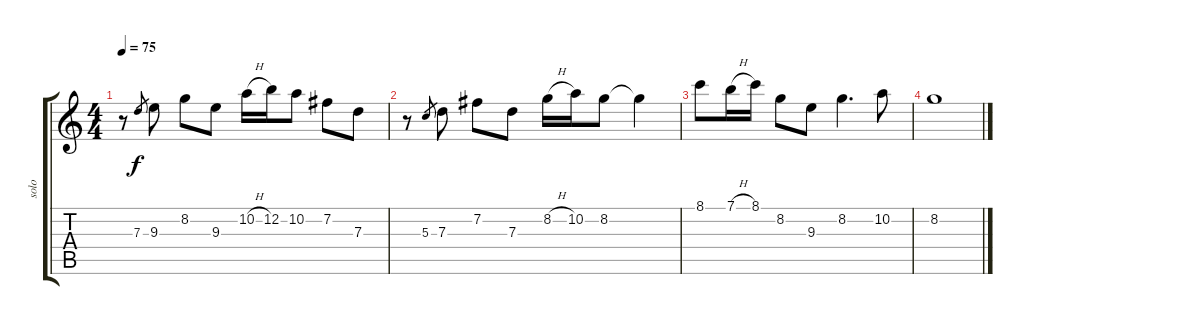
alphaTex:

\track ("solo" "solo") {instrument electricguitarjazz}
\staff {score tabs}
\tuning (E4 B3 G3 D3 A2 E2) {hide}
\ts (4 4)
\tempo 75
\clef g2
\ks c
r.8{dy f} 7.3.8{gr} 9.3.8 8.2.8 9.3.8 10.2{h}.16 12.2.16 10.2.8 7.2.8 7.3.8 |
r.8 5.3.8{gr} 7.3.8 7.2.8 7.3.8 8.2{h}.16 10.2.16 8.2.8 8.2{t}.4 |
8.1.8 7.1{h}.16 8.1.16 8.2.8 9.3.8 8.2.4{d} 10.2.8 |
8.2.1
